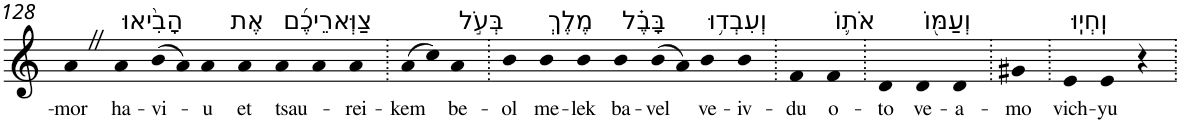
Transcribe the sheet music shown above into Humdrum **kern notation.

**kern	**text
*part1	*part1
*staff1	*staff1
*I"Piano	*
*I'Pno	*
!!LO:PB:g=z
*clefG2	*
*k[]	*
=128	=128
!	!LO:LY:b
4aZ	-mor
!LO:TX:a:t=הָבִ֨יאוּ	!
!	!LO:LY:b
4a	ha-
!	!LO:LY:b
(>8b	-vi-
8a)	.
!	!LO:LY:b
4a	-u
!LO:TX:a:t=אֶת	!
!	!LO:LY:b
4a	et
!LO:TX:a:t=צַוְּארֵיכֶ֜ם	!
!	!LO:LY:b
4a	tsau-
4a	.
!	!LO:LY:b
4a	-rei-
=129.	=129.
!	!LO:LY:b
(>8a	-kem
8cc)	.
!LO:TX:a:t=בְּעֹ֣ל	!
!	!LO:LY:b
4a	be-
=130.	=130.
!	!LO:LY:b
4b	-ol
!LO:TX:a:t=מֶלֶךְ	!
!	!LO:LY:b
4b	me-
!	!LO:LY:b
4b	-lek
!LO:TX:a:t=בָּבֶ֗ל	!
!	!LO:LY:b
4b	ba-
!	!LO:LY:b
(>8b	-vel
8a)	.
!LO:TX:a:t=וְעִבְד֥וּ	!
!	!LO:LY:b
4b	ve-
!	!LO:LY:b
4b	-iv-
=131.	=131.
!	!LO:LY:b
4f	-du
!LO:TX:a:t=אֹת֛וֹ	!
!	!LO:LY:b
4f	o-
=132.	=132.
!	!LO:LY:b
4d	-to
!LO:TX:a:t=וְעַמּ֖וֹ	!
!	!LO:LY:b
4d	ve-
!	!LO:LY:b
4d	-a-
=133.	=133.
!	!LO:LY:b
4g#X	-mo
=134.	=134.
!LO:TX:a:t=וִֽחְיֽוּ	!
!	!LO:LY:b
4e	vich-
!	!LO:LY:b
4e	-yu
4r	.
=.	=.
*-	*-
